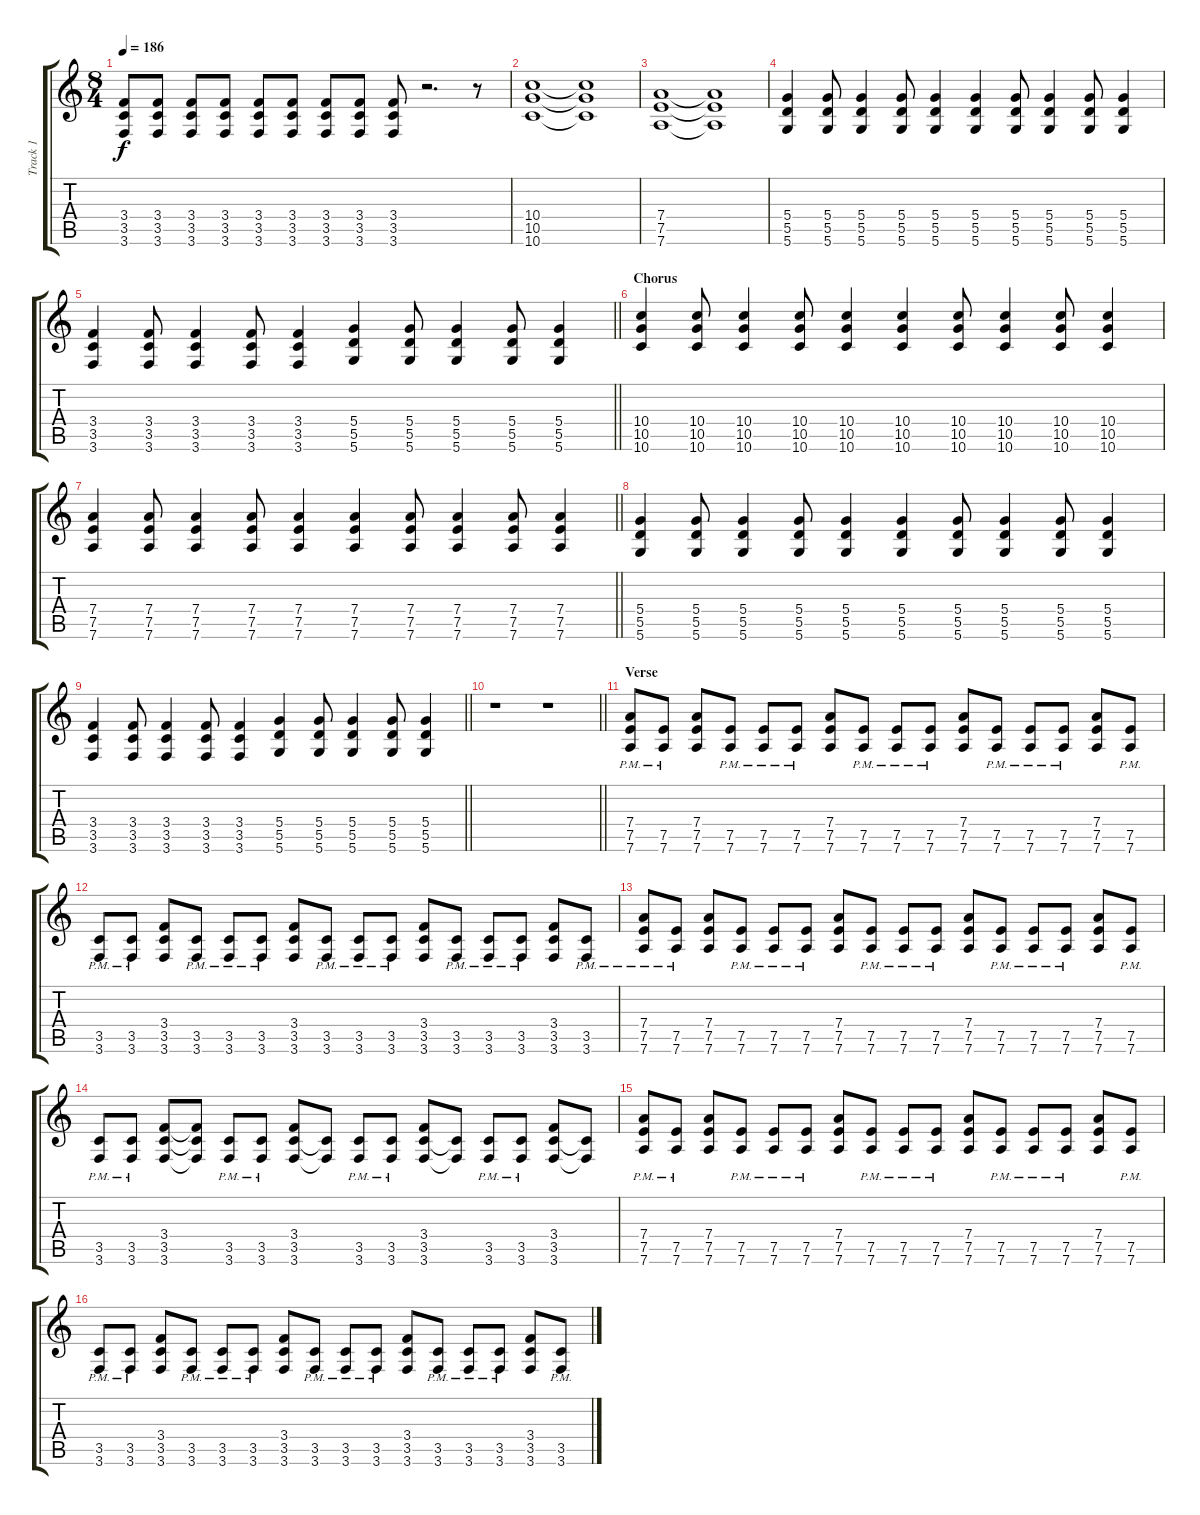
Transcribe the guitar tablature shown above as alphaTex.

\track ("Track 1" "Track 1") {instrument distortionguitar}
\staff {score tabs}
\tuning (E4 B3 G3 D3 A2 D2) {hide}
\ts (8 4)
\tempo 186
\clef g2
\ks c
(3.4 3.5 3.6).8{dy f} (3.4 3.5 3.6).8 (3.4 3.5 3.6).8 (3.4 3.5 3.6).8 (3.4 3.5 3.6).8 (3.4 3.5 3.6).8 (3.4 3.5 3.6).8 (3.4 3.5 3.6).8 (3.4 3.5 3.6).8 r.2{d} r.8 |
(10.4 10.5 10.6).1 (10.4{t} 10.5{t} 10.6{t}).1 |
(7.4 7.5 7.6).1 (7.4{t} 7.5{t} 7.6{t}).1 |
(5.4 5.5 5.6).4 (5.4 5.5 5.6).8 (5.4 5.5 5.6).4 (5.4 5.5 5.6).8 (5.4 5.5 5.6).4 (5.4 5.5 5.6).4 (5.4 5.5 5.6).8 (5.4 5.5 5.6).4 (5.4 5.5 5.6).8 (5.4 5.5 5.6).4 |
\barLineRight lightlight
(3.4 3.5 3.6).4 (3.4 3.5 3.6).8 (3.4 3.5 3.6).4 (3.4 3.5 3.6).8 (3.4 3.5 3.6).4 (5.4 5.5 5.6).4 (5.4 5.5 5.6).8 (5.4 5.5 5.6).4 (5.4 5.5 5.6).8 (5.4 5.5 5.6).4 |
\section ("" "Chorus")
(10.4 10.5 10.6).4 (10.4 10.5 10.6).8 (10.4 10.5 10.6).4 (10.4 10.5 10.6).8 (10.4 10.5 10.6).4 (10.4 10.5 10.6).4 (10.4 10.5 10.6).8 (10.4 10.5 10.6).4 (10.4 10.5 10.6).8 (10.4 10.5 10.6).4 |
\barLineRight lightlight
(7.4 7.5 7.6).4 (7.4 7.5 7.6).8 (7.4 7.5 7.6).4 (7.4 7.5 7.6).8 (7.4 7.5 7.6).4 (7.4 7.5 7.6).4 (7.4 7.5 7.6).8 (7.4 7.5 7.6).4 (7.4 7.5 7.6).8 (7.4 7.5 7.6).4 |
(5.4 5.5 5.6).4 (5.4 5.5 5.6).8 (5.4 5.5 5.6).4 (5.4 5.5 5.6).8 (5.4 5.5 5.6).4 (5.4 5.5 5.6).4 (5.4 5.5 5.6).8 (5.4 5.5 5.6).4 (5.4 5.5 5.6).8 (5.4 5.5 5.6).4 |
\barLineRight lightlight
(3.4 3.5 3.6).4 (3.4 3.5 3.6).8 (3.4 3.5 3.6).4 (3.4 3.5 3.6).8 (3.4 3.5 3.6).4 (5.4 5.5 5.6).4 (5.4 5.5 5.6).8 (5.4 5.5 5.6).4 (5.4 5.5 5.6).8 (5.4 5.5 5.6).4 |
\barLineRight lightlight
r.1 r.1 |
\section ("" "Verse")
(7.4{pm} 7.5{pm} 7.6{pm}).8 (7.5{pm} 7.6{pm}).8 (7.4 7.5 7.6).8 (7.5{pm} 7.6{pm}).8 (7.5{pm} 7.6{pm}).8 (7.5{pm} 7.6{pm}).8 (7.4 7.5 7.6).8 (7.5{pm} 7.6{pm}).8 (7.5{pm} 7.6{pm}).8 (7.5{pm} 7.6{pm}).8 (7.4 7.5 7.6).8 (7.5{pm} 7.6{pm}).8 (7.5{pm} 7.6{pm}).8 (7.5{pm} 7.6{pm}).8 (7.4 7.5 7.6).8 (7.5{pm} 7.6{pm}).8 |
(3.5{pm} 3.6{pm}).8 (3.5{pm} 3.6{pm}).8 (3.4 3.5 3.6).8 (3.5{pm} 3.6{pm}).8 (3.5{pm} 3.6{pm}).8 (3.5{pm} 3.6{pm}).8 (3.4 3.5 3.6).8 (3.5{pm} 3.6{pm}).8 (3.5{pm} 3.6{pm}).8 (3.5{pm} 3.6{pm}).8 (3.4 3.5 3.6).8 (3.5{pm} 3.6{pm}).8 (3.5{pm} 3.6{pm}).8 (3.5{pm} 3.6{pm}).8 (3.4 3.5 3.6).8 (3.5{pm} 3.6{pm}).8 |
(7.4{pm} 7.5{pm} 7.6{pm}).8 (7.5{pm} 7.6{pm}).8 (7.4 7.5 7.6).8 (7.5{pm} 7.6{pm}).8 (7.5{pm} 7.6{pm}).8 (7.5{pm} 7.6{pm}).8 (7.4 7.5 7.6).8 (7.5{pm} 7.6{pm}).8 (7.5{pm} 7.6{pm}).8 (7.5{pm} 7.6{pm}).8 (7.4 7.5 7.6).8 (7.5{pm} 7.6{pm}).8 (7.5{pm} 7.6{pm}).8 (7.5{pm} 7.6{pm}).8 (7.4 7.5 7.6).8 (7.5{pm} 7.6{pm}).8 |
(3.5{pm} 3.6{pm}).8 (3.5{pm} 3.6{pm}).8 (3.4 3.5 3.6).8 (3.4{t} 3.5{t} 3.6{t}).8 (3.5{pm} 3.6{pm}).8 (3.5{pm} 3.6{pm}).8 (3.4 3.5 3.6).8 (3.5{t} 3.6{t}).8 (3.5{pm} 3.6{pm}).8 (3.5{pm} 3.6{pm}).8 (3.4 3.5 3.6).8 (3.5{t} 3.6{t}).8 (3.5{pm} 3.6{pm}).8 (3.5{pm} 3.6{pm}).8 (3.4 3.5 3.6).8 (3.5{t} 3.6{t}).8 |
(7.4{pm} 7.5{pm} 7.6{pm}).8 (7.5{pm} 7.6{pm}).8 (7.4 7.5 7.6).8 (7.5{pm} 7.6{pm}).8 (7.5{pm} 7.6{pm}).8 (7.5{pm} 7.6{pm}).8 (7.4 7.5 7.6).8 (7.5{pm} 7.6{pm}).8 (7.5{pm} 7.6{pm}).8 (7.5{pm} 7.6{pm}).8 (7.4 7.5 7.6).8 (7.5{pm} 7.6{pm}).8 (7.5{pm} 7.6{pm}).8 (7.5{pm} 7.6{pm}).8 (7.4 7.5 7.6).8 (7.5{pm} 7.6{pm}).8 |
(3.5{pm} 3.6{pm}).8 (3.5{pm} 3.6{pm}).8 (3.4 3.5 3.6).8 (3.5{pm} 3.6{pm}).8 (3.5{pm} 3.6{pm}).8 (3.5{pm} 3.6{pm}).8 (3.4 3.5 3.6).8 (3.5{pm} 3.6{pm}).8 (3.5{pm} 3.6{pm}).8 (3.5{pm} 3.6{pm}).8 (3.4 3.5 3.6).8 (3.5{pm} 3.6{pm}).8 (3.5{pm} 3.6{pm}).8 (3.5{pm} 3.6{pm}).8 (3.4 3.5 3.6).8 (3.5{pm} 3.6{pm}).8
